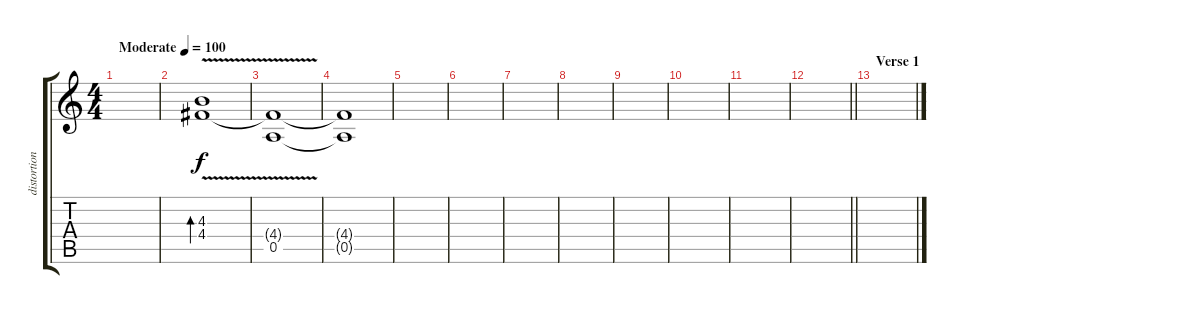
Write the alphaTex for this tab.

\track ("distortion " "distortion") {instrument distortionguitar}
\staff {score tabs}
\tuning (E4 B3 G3 D3 A2 E2) {hide}
\ts (4 4)
\tempo (100 "Moderate")
\clef g2
\ks c
|
(4.3{v} 4.4{v}).1{bd 480 volume 4} |
(4.4{t} 0.5).1 |
(4.4{t} 0.5{t}).1 |
|
|
|
|
|
|
|
\barLineRight lightlight
|
\section ("" "Verse 1")
